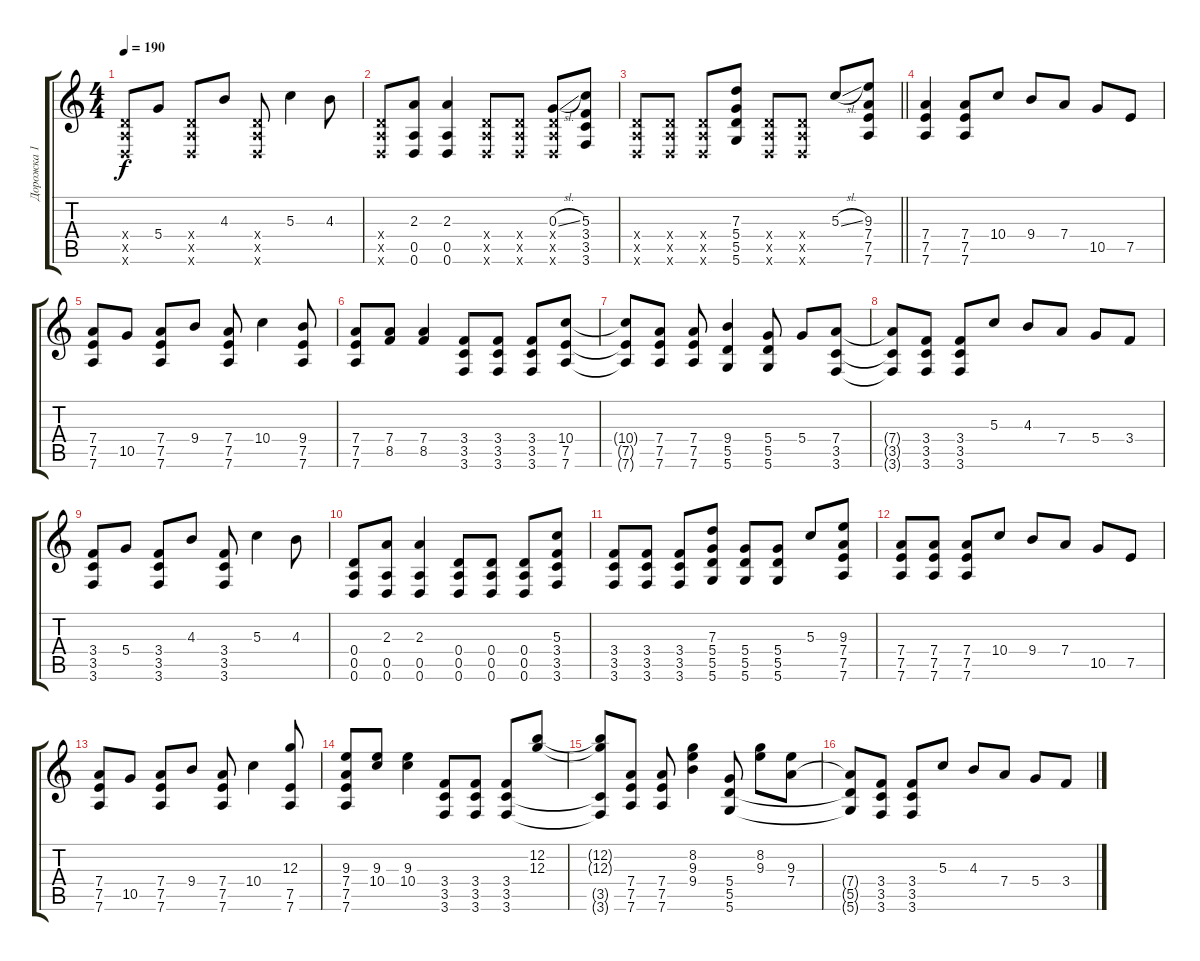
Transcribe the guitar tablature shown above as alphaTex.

\track ("Дорожка 1" "Дорожка 1") {instrument distortionguitar}
\staff {score tabs}
\tuning (E4 B3 G3 D3 A2 D2) {hide}
\ts (4 4)
\tempo 190
\clef g2
\ks c
(0.4{x} 0.5{x} 0.6{x}).8{dy f} 5.4.8 (0.4{x} 0.5{x} 0.6{x}).8 4.3.8 (0.4{x} 0.5{x} 0.6{x}).8 5.3.4 4.3.8 |
(0.4{x} 0.5{x} 0.6{x}).8 (2.3 0.5 0.6).8 (2.3 0.5 0.6).4 (0.4{x} 0.5{x} 0.6{x}).8 (0.4{x} 0.5{x} 0.6{x}).8 (0.3{sl} 0.4{x} 0.5{x} 0.6{x}).8 (5.3 3.4 3.5 3.6).8 |
\barLineRight lightlight
(0.4{x} 0.5{x} 0.6{x}).8 (0.4{x} 0.5{x} 0.6{x}).8 (0.4{x} 0.5{x} 0.6{x}).8 (7.3 5.4 5.5 5.6).8 (0.4{x} 0.5{x} 0.6{x}).8 (0.4{x} 0.5{x} 0.6{x}).8 5.3{sl}.8 (9.3 7.4 7.5 7.6).8 |
(7.4 7.5 7.6).4 (7.4 7.5 7.6).8 10.4.8 9.4.8 7.4.8 10.5.8 7.5.8 |
(7.4 7.5 7.6).8 10.5.8 (7.4 7.5 7.6).8 9.4.8 (7.4 7.5 7.6).8 10.4.4 (9.4 7.5 7.6).8 |
(7.4 7.5 7.6).8 (7.4 8.5).8 (7.4 8.5).4 (3.4 3.5 3.6).8 (3.4 3.5 3.6).8 (3.4 3.5 3.6).8 (10.4 7.5 7.6).8 |
(10.4{t} 7.5{t} 7.6{t}).8 (7.4 7.5 7.6).8 (7.4 7.5 7.6).8 (9.4 5.5 5.6).4 (5.4 5.5 5.6).8 5.4.8 (7.4 3.5 3.6).8 |
(7.4{t} 3.5{t} 3.6{t}).8 (3.4 3.5 3.6).8 (3.4 3.5 3.6).8 5.3.8 4.3.8 7.4.8 5.4.8 3.4.8 |
(3.4 3.5 3.6).8 5.4.8 (3.4 3.5 3.6).8 4.3.8 (3.4 3.5 3.6).8 5.3.4 4.3.8 |
(0.4 0.5 0.6).8 (2.3 0.5 0.6).8 (2.3 0.5 0.6).4 (0.4 0.5 0.6).8 (0.4 0.5 0.6).8 (0.4 0.5 0.6).8 (5.3 3.4 3.5 3.6).8 |
(3.4 3.5 3.6).8 (3.4 3.5 3.6).8 (3.4 3.5 3.6).8 (7.3 5.4 5.5 5.6).8 (5.4 5.5 5.6).8 (5.4 5.5 5.6).8 5.3.8 (9.3 7.4 7.5 7.6).8 |
(7.4 7.5 7.6).8 (7.4 7.5 7.6).8 (7.4 7.5 7.6).8 10.4.8 9.4.8 7.4.8 10.5.8 7.5.8 |
(7.4 7.5 7.6).8 10.5.8 (7.4 7.5 7.6).8 9.4.8 (7.4 7.5 7.6).8 10.4.4 (12.3 7.5 7.6).8 |
(9.3 7.4 7.5 7.6).8 (9.3 10.4).8 (9.3 10.4).4 (3.4 3.5 3.6).8 (3.4 3.5 3.6).8 (3.4 3.5 3.6).8 (12.2 12.3).8 |
(12.2{t} 12.3{t} 3.5{t} 3.6{t}).8 (7.4 7.5 7.6).8 (7.4 7.5 7.6).8 (8.2 9.3 9.4).4 (5.4 5.5 5.6).8 (8.2 9.3).8 (9.3 7.4).8 |
(7.4{t} 5.5{t} 5.6{t}).8 (3.4 3.5 3.6).8 (3.4 3.5 3.6).8 5.3.8 4.3.8 7.4.8 5.4.8 3.4.8
